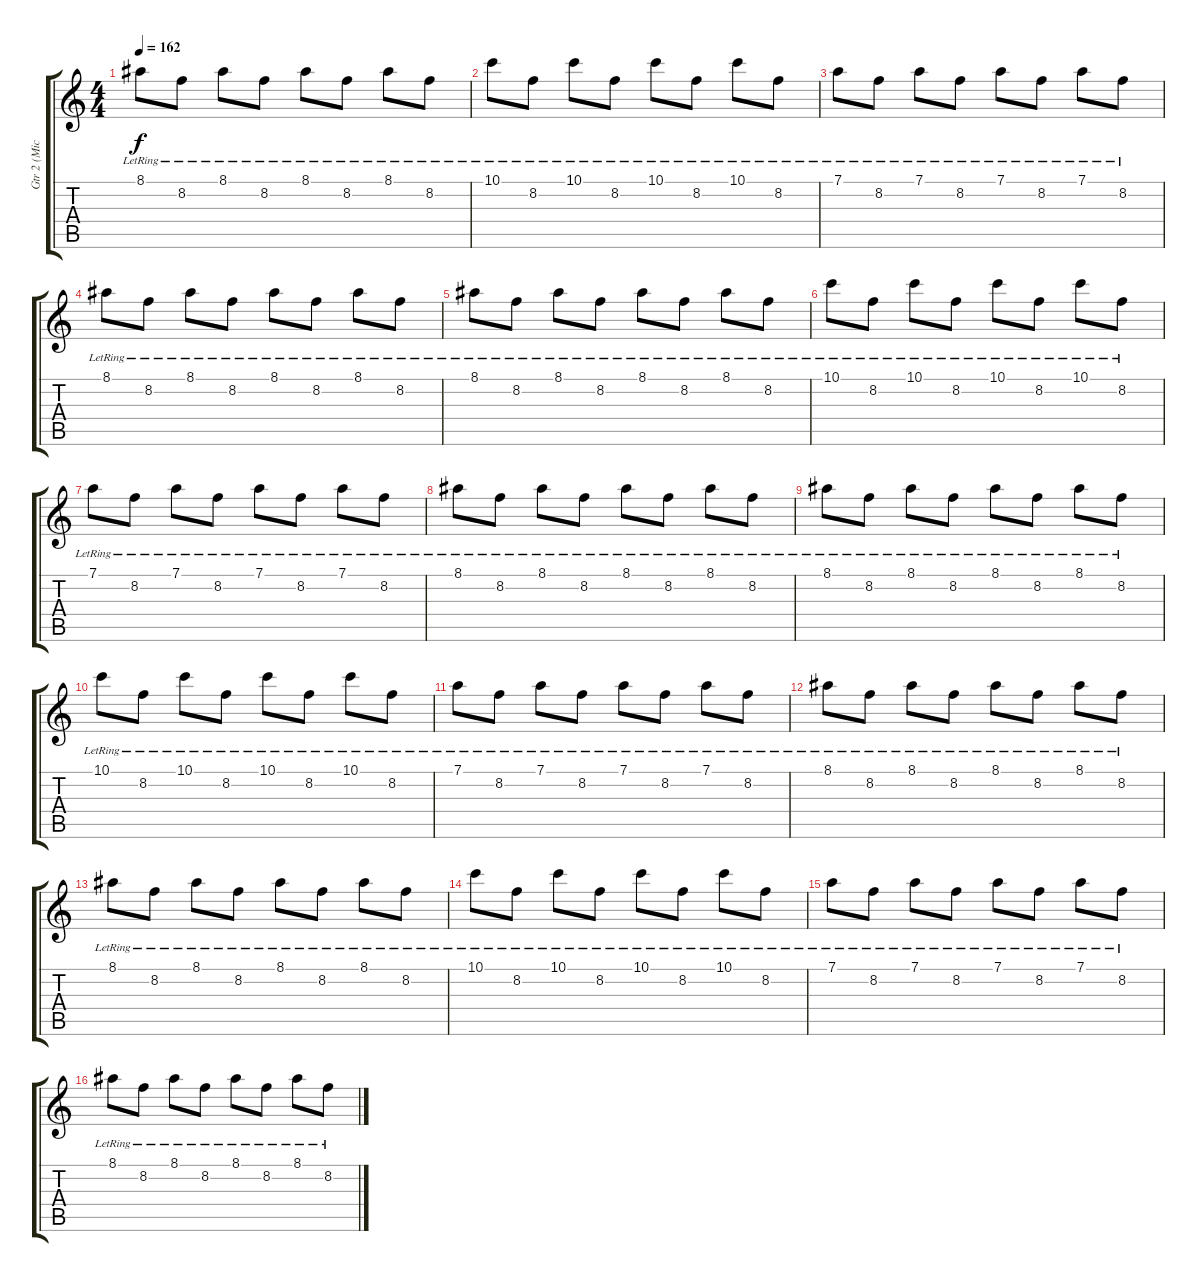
\track ("Gtr 2 (Michael Padget)" "Gtr 2 (Mic") {instrument acousticguitarsteel}
\staff {score tabs}
\tuning (D4 A3 F3 C3 G2 C2) {hide}
\ts (4 4)
\tempo 162
\clef g2
\ks c
8.1{lr}.8{dy f} 8.2{lr}.8 8.1{lr}.8 8.2{lr}.8 8.1{lr}.8 8.2{lr}.8 8.1{lr}.8 8.2{lr}.8 |
10.1{lr}.8 8.2{lr}.8 10.1{lr}.8 8.2{lr}.8 10.1{lr}.8 8.2{lr}.8 10.1{lr}.8 8.2{lr}.8 |
7.1{lr}.8 8.2{lr}.8 7.1{lr}.8 8.2{lr}.8 7.1{lr}.8 8.2{lr}.8 7.1{lr}.8 8.2{lr}.8 |
8.1{lr}.8 8.2{lr}.8 8.1{lr}.8 8.2{lr}.8 8.1{lr}.8 8.2{lr}.8 8.1{lr}.8 8.2{lr}.8 |
8.1{lr}.8 8.2{lr}.8 8.1{lr}.8 8.2{lr}.8 8.1{lr}.8 8.2{lr}.8 8.1{lr}.8 8.2{lr}.8 |
10.1{lr}.8 8.2{lr}.8 10.1{lr}.8 8.2{lr}.8 10.1{lr}.8 8.2{lr}.8 10.1{lr}.8 8.2{lr}.8 |
7.1{lr}.8 8.2{lr}.8 7.1{lr}.8 8.2{lr}.8 7.1{lr}.8 8.2{lr}.8 7.1{lr}.8 8.2{lr}.8 |
8.1{lr}.8 8.2{lr}.8 8.1{lr}.8 8.2{lr}.8 8.1{lr}.8 8.2{lr}.8 8.1{lr}.8 8.2{lr}.8 |
8.1{lr}.8 8.2{lr}.8 8.1{lr}.8 8.2{lr}.8 8.1{lr}.8 8.2{lr}.8 8.1{lr}.8 8.2{lr}.8 |
10.1{lr}.8 8.2{lr}.8 10.1{lr}.8 8.2{lr}.8 10.1{lr}.8 8.2{lr}.8 10.1{lr}.8 8.2{lr}.8 |
7.1{lr}.8 8.2{lr}.8 7.1{lr}.8 8.2{lr}.8 7.1{lr}.8 8.2{lr}.8 7.1{lr}.8 8.2{lr}.8 |
8.1{lr}.8 8.2{lr}.8 8.1{lr}.8 8.2{lr}.8 8.1{lr}.8 8.2{lr}.8 8.1{lr}.8 8.2{lr}.8 |
8.1{lr}.8 8.2{lr}.8 8.1{lr}.8 8.2{lr}.8 8.1{lr}.8 8.2{lr}.8 8.1{lr}.8 8.2{lr}.8 |
10.1{lr}.8 8.2{lr}.8 10.1{lr}.8 8.2{lr}.8 10.1{lr}.8 8.2{lr}.8 10.1{lr}.8 8.2{lr}.8 |
7.1{lr}.8 8.2{lr}.8 7.1{lr}.8 8.2{lr}.8 7.1{lr}.8 8.2{lr}.8 7.1{lr}.8 8.2{lr}.8 |
8.1{lr}.8 8.2{lr}.8 8.1{lr}.8 8.2{lr}.8 8.1{lr}.8 8.2{lr}.8 8.1{lr}.8 8.2{lr}.8
